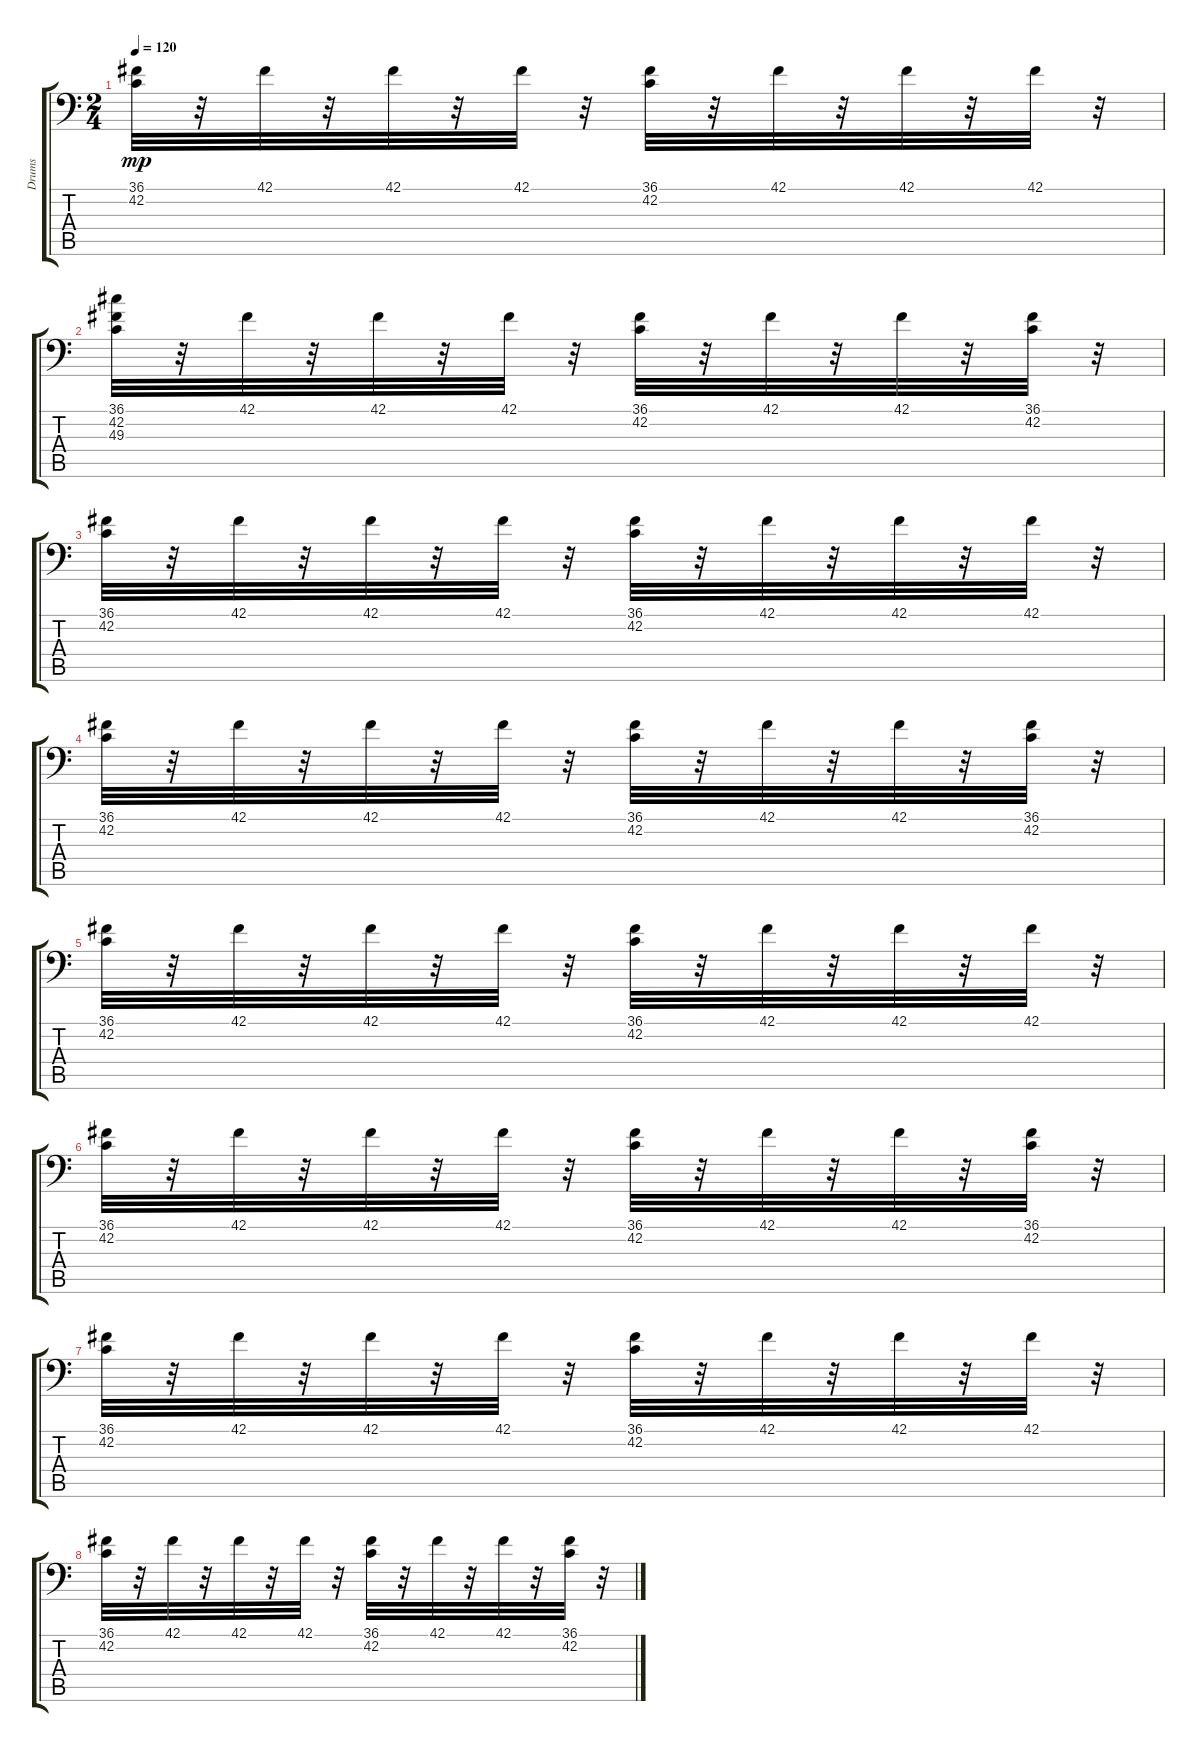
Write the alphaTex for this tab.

\track ("Drums" "Drums") {instrument acousticgrandpiano}
\staff {score tabs}
\tuning (C-1 C-1 C-1 C-1 C-1 C-1) {hide}
\ts (2 4)
\tempo 120
\clef f4
\ks c
(36.1 42.2).32{dy mp} r.32 42.1.32 r.32 42.1.32 r.32 42.1.32 r.32 (36.1 42.2).32 r.32 42.1.32 r.32 42.1.32 r.32 42.1.32 r.32 |
(36.1 42.2 49.3).32 r.32 42.1.32 r.32 42.1.32 r.32 42.1.32 r.32 (36.1 42.2).32 r.32 42.1.32 r.32 42.1.32 r.32 (36.1 42.2).32 r.32 |
(36.1 42.2).32 r.32 42.1.32 r.32 42.1.32 r.32 42.1.32 r.32 (36.1 42.2).32 r.32 42.1.32 r.32 42.1.32 r.32 42.1.32 r.32 |
(36.1 42.2).32 r.32 42.1.32 r.32 42.1.32 r.32 42.1.32 r.32 (36.1 42.2).32 r.32 42.1.32 r.32 42.1.32 r.32 (36.1 42.2).32 r.32 |
(36.1 42.2).32 r.32 42.1.32 r.32 42.1.32 r.32 42.1.32 r.32 (36.1 42.2).32 r.32 42.1.32 r.32 42.1.32 r.32 42.1.32 r.32 |
(36.1 42.2).32 r.32 42.1.32 r.32 42.1.32 r.32 42.1.32 r.32 (36.1 42.2).32 r.32 42.1.32 r.32 42.1.32 r.32 (36.1 42.2).32 r.32 |
(36.1 42.2).32 r.32 42.1.32 r.32 42.1.32 r.32 42.1.32 r.32 (36.1 42.2).32 r.32 42.1.32 r.32 42.1.32 r.32 42.1.32 r.32 |
(36.1 42.2).32 r.32 42.1.32 r.32 42.1.32 r.32 42.1.32 r.32 (36.1 42.2).32 r.32 42.1.32 r.32 42.1.32 r.32 (36.1 42.2).32 r.32
